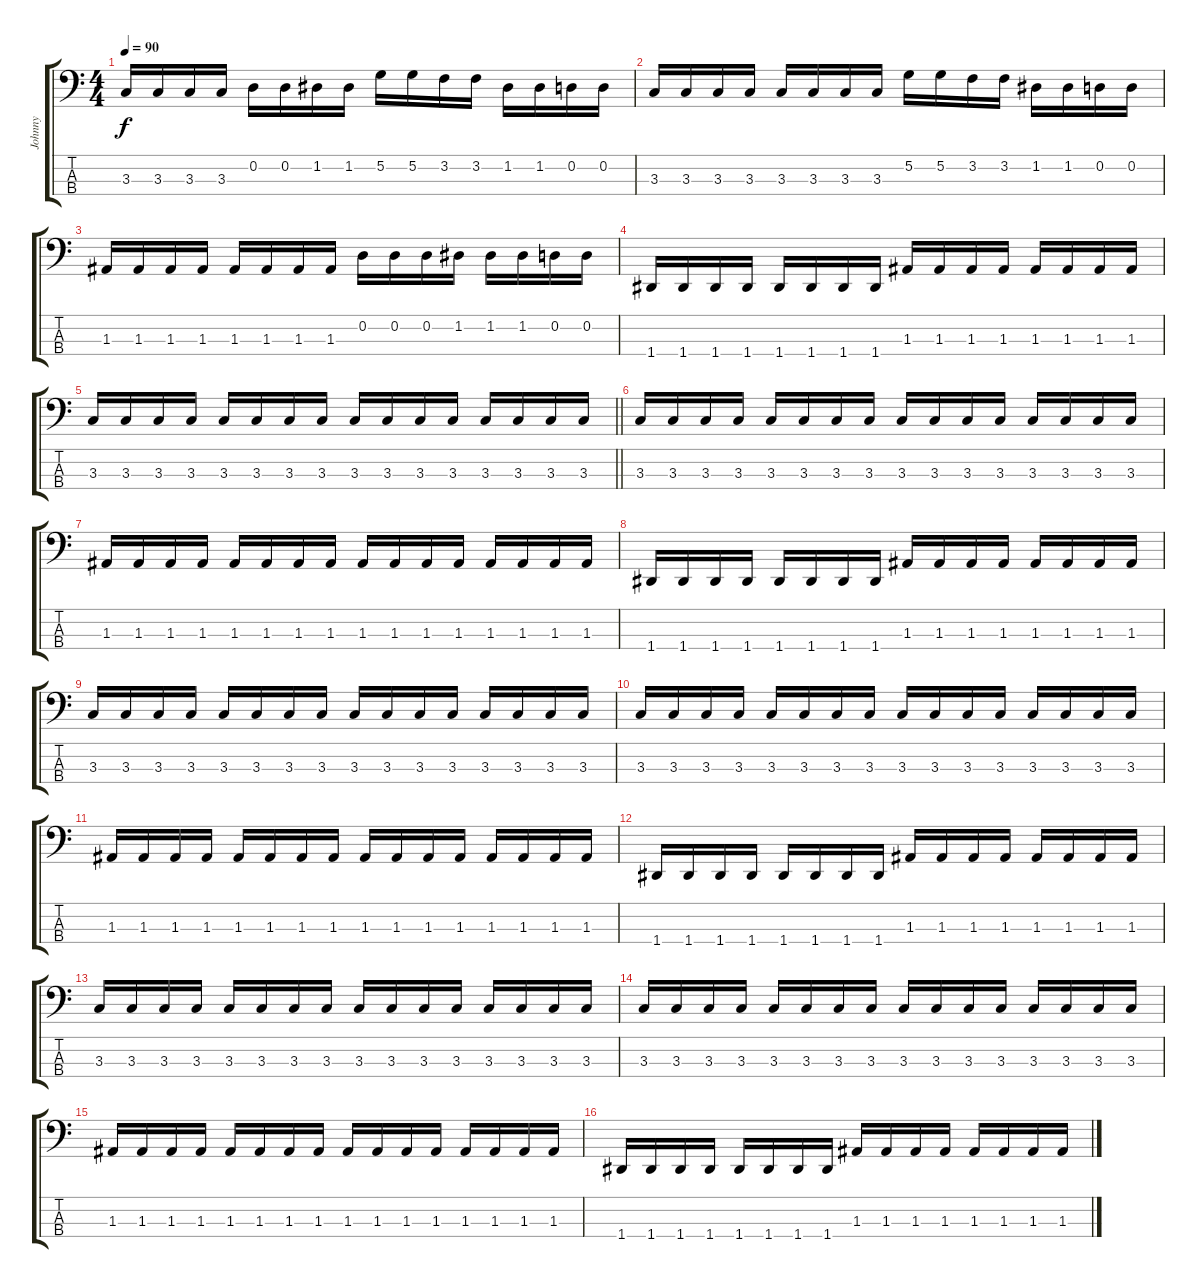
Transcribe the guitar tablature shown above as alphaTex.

\track ("Johnny" "Johnny") {instrument electricbassfinger}
\staff {score tabs}
\tuning (G2 D2 A1 D1) {hide}
\ts (4 4)
\tempo 90
\clef f4
\ks c
3.3.16{dy f} 3.3.16 3.3.16 3.3.16 0.2.16 0.2.16 1.2.16 1.2.16 5.2.16 5.2.16 3.2.16 3.2.16 1.2.16 1.2.16 0.2.16 0.2.16 |
3.3.16 3.3.16 3.3.16 3.3.16 3.3.16 3.3.16 3.3.16 3.3.16 5.2.16 5.2.16 3.2.16 3.2.16 1.2.16 1.2.16 0.2.16 0.2.16 |
1.3.16 1.3.16 1.3.16 1.3.16 1.3.16 1.3.16 1.3.16 1.3.16 0.2.16 0.2.16 0.2.16 1.2.16 1.2.16 1.2.16 0.2.16 0.2.16 |
1.4.16 1.4.16 1.4.16 1.4.16 1.4.16 1.4.16 1.4.16 1.4.16 1.3.16 1.3.16 1.3.16 1.3.16 1.3.16 1.3.16 1.3.16 1.3.16 |
\barLineRight lightlight
3.3.16 3.3.16 3.3.16 3.3.16 3.3.16 3.3.16 3.3.16 3.3.16 3.3.16 3.3.16 3.3.16 3.3.16 3.3.16 3.3.16 3.3.16 3.3.16 |
3.3.16 3.3.16 3.3.16 3.3.16 3.3.16 3.3.16 3.3.16 3.3.16 3.3.16 3.3.16 3.3.16 3.3.16 3.3.16 3.3.16 3.3.16 3.3.16 |
1.3.16 1.3.16 1.3.16 1.3.16 1.3.16 1.3.16 1.3.16 1.3.16 1.3.16 1.3.16 1.3.16 1.3.16 1.3.16 1.3.16 1.3.16 1.3.16 |
1.4.16 1.4.16 1.4.16 1.4.16 1.4.16 1.4.16 1.4.16 1.4.16 1.3.16 1.3.16 1.3.16 1.3.16 1.3.16 1.3.16 1.3.16 1.3.16 |
3.3.16 3.3.16 3.3.16 3.3.16 3.3.16 3.3.16 3.3.16 3.3.16 3.3.16 3.3.16 3.3.16 3.3.16 3.3.16 3.3.16 3.3.16 3.3.16 |
3.3.16 3.3.16 3.3.16 3.3.16 3.3.16 3.3.16 3.3.16 3.3.16 3.3.16 3.3.16 3.3.16 3.3.16 3.3.16 3.3.16 3.3.16 3.3.16 |
1.3.16 1.3.16 1.3.16 1.3.16 1.3.16 1.3.16 1.3.16 1.3.16 1.3.16 1.3.16 1.3.16 1.3.16 1.3.16 1.3.16 1.3.16 1.3.16 |
1.4.16 1.4.16 1.4.16 1.4.16 1.4.16 1.4.16 1.4.16 1.4.16 1.3.16 1.3.16 1.3.16 1.3.16 1.3.16 1.3.16 1.3.16 1.3.16 |
3.3.16 3.3.16 3.3.16 3.3.16 3.3.16 3.3.16 3.3.16 3.3.16 3.3.16 3.3.16 3.3.16 3.3.16 3.3.16 3.3.16 3.3.16 3.3.16 |
3.3.16 3.3.16 3.3.16 3.3.16 3.3.16 3.3.16 3.3.16 3.3.16 3.3.16 3.3.16 3.3.16 3.3.16 3.3.16 3.3.16 3.3.16 3.3.16 |
1.3.16 1.3.16 1.3.16 1.3.16 1.3.16 1.3.16 1.3.16 1.3.16 1.3.16 1.3.16 1.3.16 1.3.16 1.3.16 1.3.16 1.3.16 1.3.16 |
1.4.16 1.4.16 1.4.16 1.4.16 1.4.16 1.4.16 1.4.16 1.4.16 1.3.16 1.3.16 1.3.16 1.3.16 1.3.16 1.3.16 1.3.16 1.3.16
